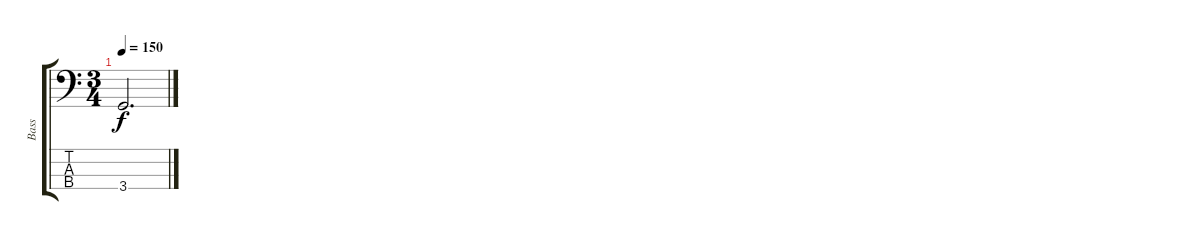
\track ("Bass" "Bass") {instrument electricbassfinger}
\staff {score tabs}
\tuning (G2 D2 A1 E1) {hide}
\ts (3 4)
\tempo 150
\clef f4
\ks c
3.4{t}.2{d dy f}
